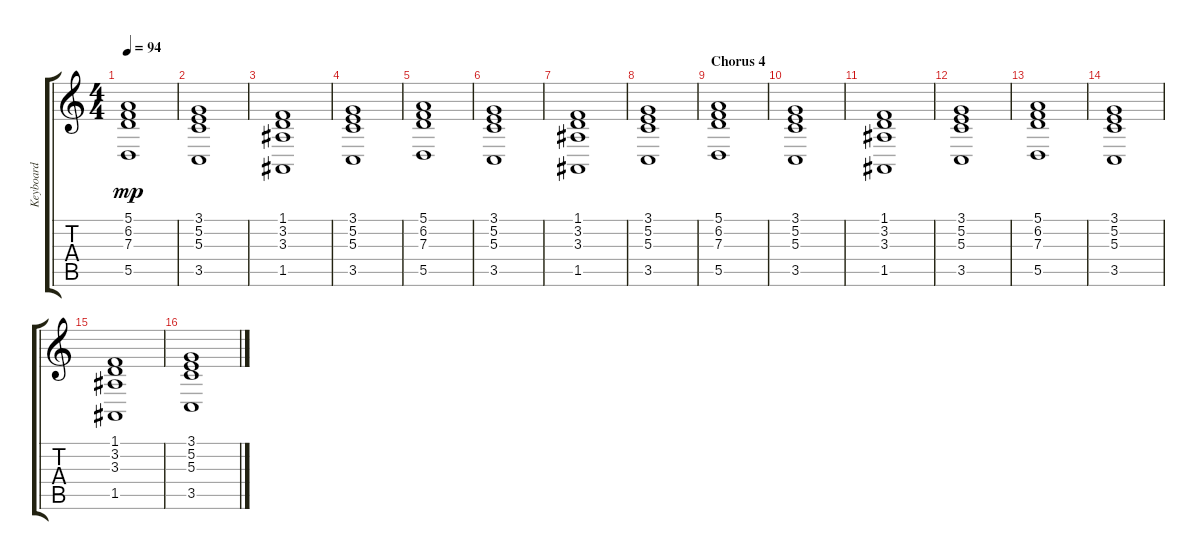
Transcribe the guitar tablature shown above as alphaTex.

\track ("Keyboard" "Keyboard") {instrument pad2warm}
\staff {score tabs}
\tuning (E4 B3 G3 D3 A2 D2) {hide}
\ts (4 4)
\tempo 94
\clef g2
\ks c
(5.1 6.2 7.3 5.5).1{dy mp} |
(3.1 5.2 5.3 3.5).1 |
(1.1 3.2 3.3 1.5).1 |
(3.1 5.2 5.3 3.5).1 |
(5.1 6.2 7.3 5.5).1 |
(3.1 5.2 5.3 3.5).1 |
(1.1 3.2 3.3 1.5).1 |
(3.1 5.2 5.3 3.5).1 |
\section ("" "Chorus 4")
(5.1 6.2 7.3 5.5).1 |
(3.1 5.2 5.3 3.5).1 |
(1.1 3.2 3.3 1.5).1 |
(3.1 5.2 5.3 3.5).1 |
(5.1 6.2 7.3 5.5).1 |
(3.1 5.2 5.3 3.5).1 |
(1.1 3.2 3.3 1.5).1 |
(3.1 5.2 5.3 3.5).1
